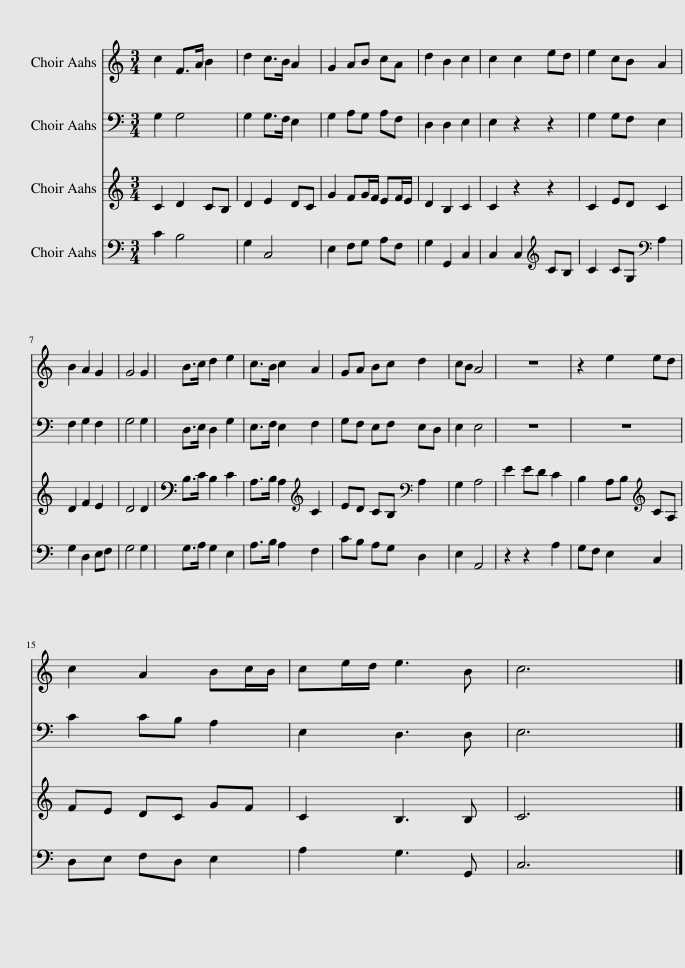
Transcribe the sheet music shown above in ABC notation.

X:1
%%score 1 2 3 4
L:1/8
M:3/4
I:linebreak $
K:C
V:1 treble
V:2 bass
V:3 treble
V:4 bass
V:1
 c2 F>A B2 | d2 c>B A2 | G2 AB cA | d2 B2 c2 | c2 c2 ed | %5
 e2 cB A2 |$ B2 A2 G2 | G4 G2 | B>c d2 e2 | c>B c2 A2 | %10
 GA Bc d2 | cB A4 | z6 | z2 e2 ed |$ c2 A2 Bc/B/ | %15
 ce/d/ e3 B | c6 |] %17
V:2
 G,2 G,4 | G,2 G,>F, E,2 | G,2 A,G, A,F, | D,2 D,2 E,2 | E,2 z2 z2 | %5
 G,2 G,F, E,2 |$ F,2 G,2 F,2 | G,4 G,2 | D,>E, D,2 G,2 | E,>F, E,2 F,2 | %10
 G,F, E,F, E,D, | E,2 E,4 | z6 | z6 |$ C2 CB, A,2 | %15
 E,2 D,3 D, | E,6 |] %17
V:3
 C2 D2 CB, | D2 E2 DC | G2 FG/F/ EF/E/ | D2 B,2 C2 | C2 z2 z2 | %5
 C2 ED C2 |$ D2 F2 E2 | D4 D2 | B,>C B,2 C2 | A,>B, A,2[K:treble] C2 | %10
 ED CB,[K:bass] A,2 | G,2 A,4 | E2 ED C2 | B,2 A,B,[K:treble] CA, |$ FE DC GF | %15
 C2 B,3 B, | C6 |] %17
V:4
 C2 B,4 | G,2 C,4 | E,2 F,G, A,F, | G,2 G,,2 C,2 | C,2 C,2[K:treble] CB, | %5
 C2 CG,[K:bass] A,2 |$ G,2 D,2 E,F, | G,4 G,2 | G,>A, G,2 E,2 | A,>B, A,2 F,2 | %10
 CB, A,G, D,2 | E,2 A,,4 | z2 z2 A,2 | G,F, E,2 C,2 |$ D,E, F,D, E,2 | %15
 A,2 G,3 G,, | C,6 |] %17
